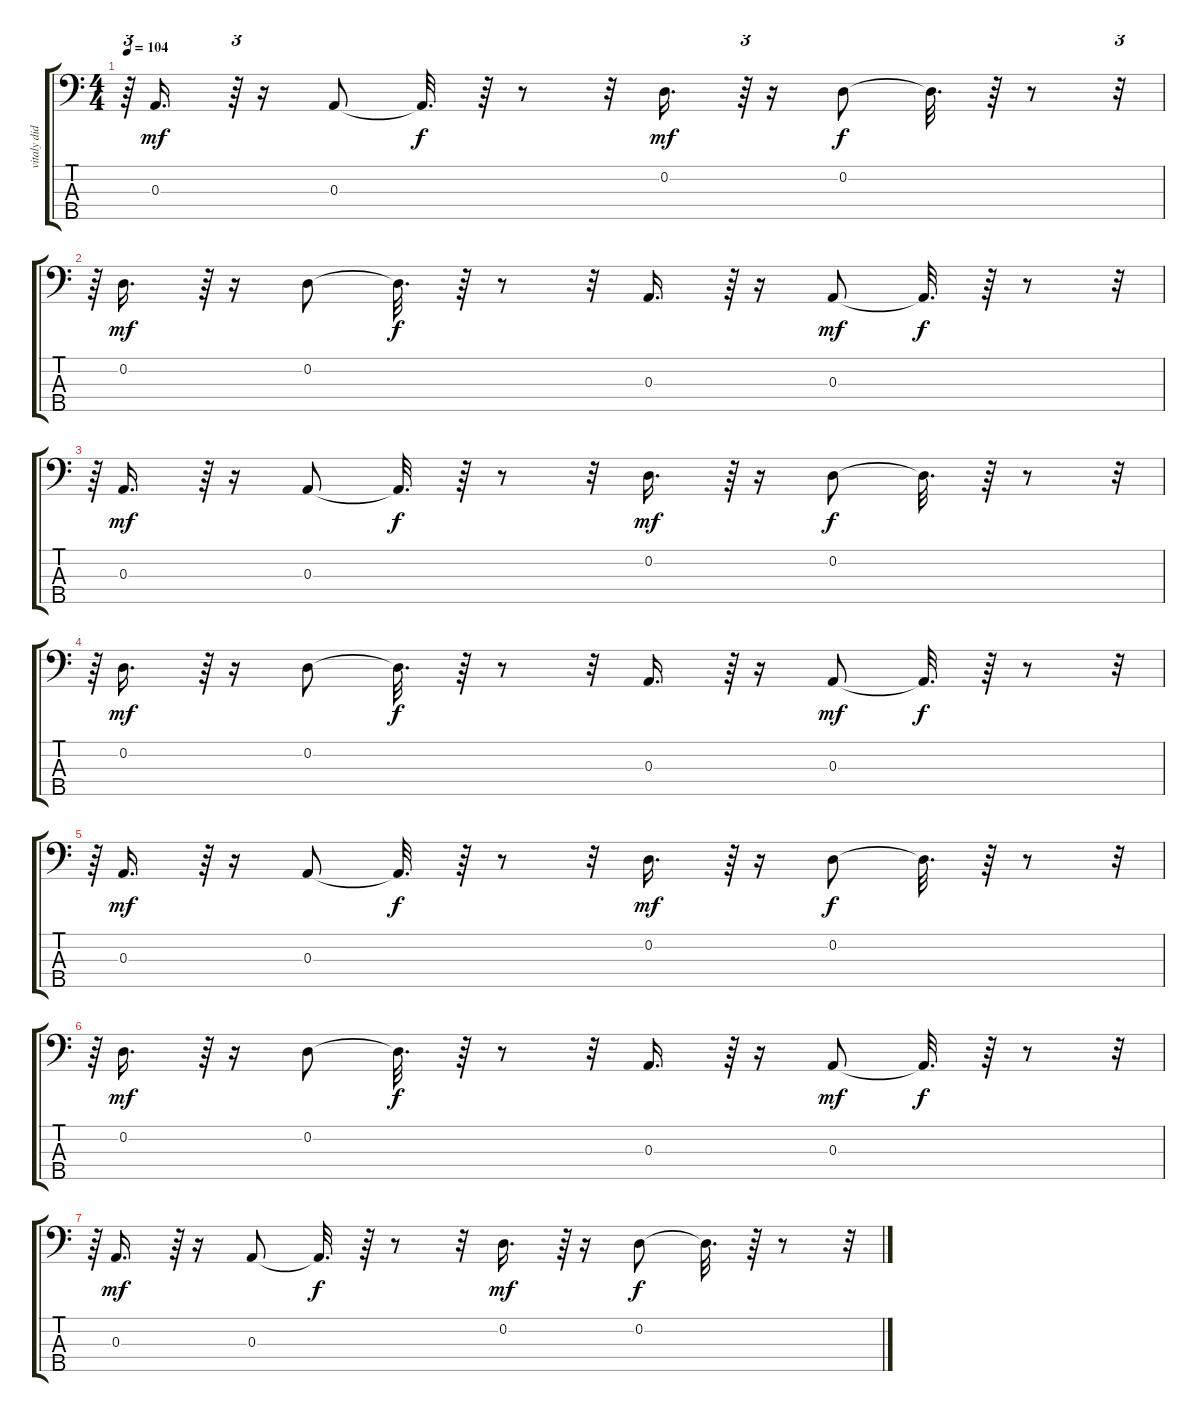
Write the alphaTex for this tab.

\track ("vitaly didyk" "vitaly did") {instrument acousticbass}
\staff {score tabs}
\tuning (G2 D2 A1 E1 B0) {hide}
\ts (4 4)
\tempo 104
\clef f4
\ks c
r.64{tu (3 2) dy f} 0.3.16{d dy mf} r.64{tu (3 2)} r.16 0.3.8 0.3{t}.32{d dy f} r.64 r.8 r.32 0.2.16{d dy mf} r.64{tu (3 2)} r.16 0.2.8{dy f} 0.2{t}.32{d} r.64 r.8 r.32{tu (3 2)} |
r.64{tu (3 2)} 0.2.16{d dy mf} r.64{tu (3 2)} r.16 0.2.8 0.2{t}.32{d dy f} r.64 r.8 r.32 0.3.16{d} r.64{tu (3 2)} r.16 0.3.8{dy mf} 0.3{t}.32{d dy f} r.64 r.8 r.32{tu (3 2)} |
r.64{tu (3 2)} 0.3.16{d dy mf} r.64{tu (3 2)} r.16 0.3.8 0.3{t}.32{d dy f} r.64 r.8 r.32 0.2.16{d dy mf} r.64{tu (3 2)} r.16 0.2.8{dy f} 0.2{t}.32{d} r.64 r.8 r.32{tu (3 2)} |
r.64{tu (3 2)} 0.2.16{d dy mf} r.64{tu (3 2)} r.16 0.2.8 0.2{t}.32{d dy f} r.64 r.8 r.32 0.3.16{d} r.64{tu (3 2)} r.16 0.3.8{dy mf} 0.3{t}.32{d dy f} r.64 r.8 r.32{tu (3 2)} |
r.64{tu (3 2)} 0.3.16{d dy mf} r.64{tu (3 2)} r.16 0.3.8 0.3{t}.32{d dy f} r.64 r.8 r.32 0.2.16{d dy mf} r.64{tu (3 2)} r.16 0.2.8{dy f} 0.2{t}.32{d} r.64 r.8 r.32{tu (3 2)} |
r.64{tu (3 2)} 0.2.16{d dy mf} r.64{tu (3 2)} r.16 0.2.8 0.2{t}.32{d dy f} r.64 r.8 r.32 0.3.16{d} r.64{tu (3 2)} r.16 0.3.8{dy mf} 0.3{t}.32{d dy f} r.64 r.8 r.32{tu (3 2)} |
r.64{tu (3 2)} 0.3.16{d dy mf} r.64{tu (3 2)} r.16 0.3.8 0.3{t}.32{d dy f} r.64 r.8 r.32 0.2.16{d dy mf} r.64{tu (3 2)} r.16 0.2.8{dy f} 0.2{t}.32{d} r.64 r.8 r.32{tu (3 2)}
